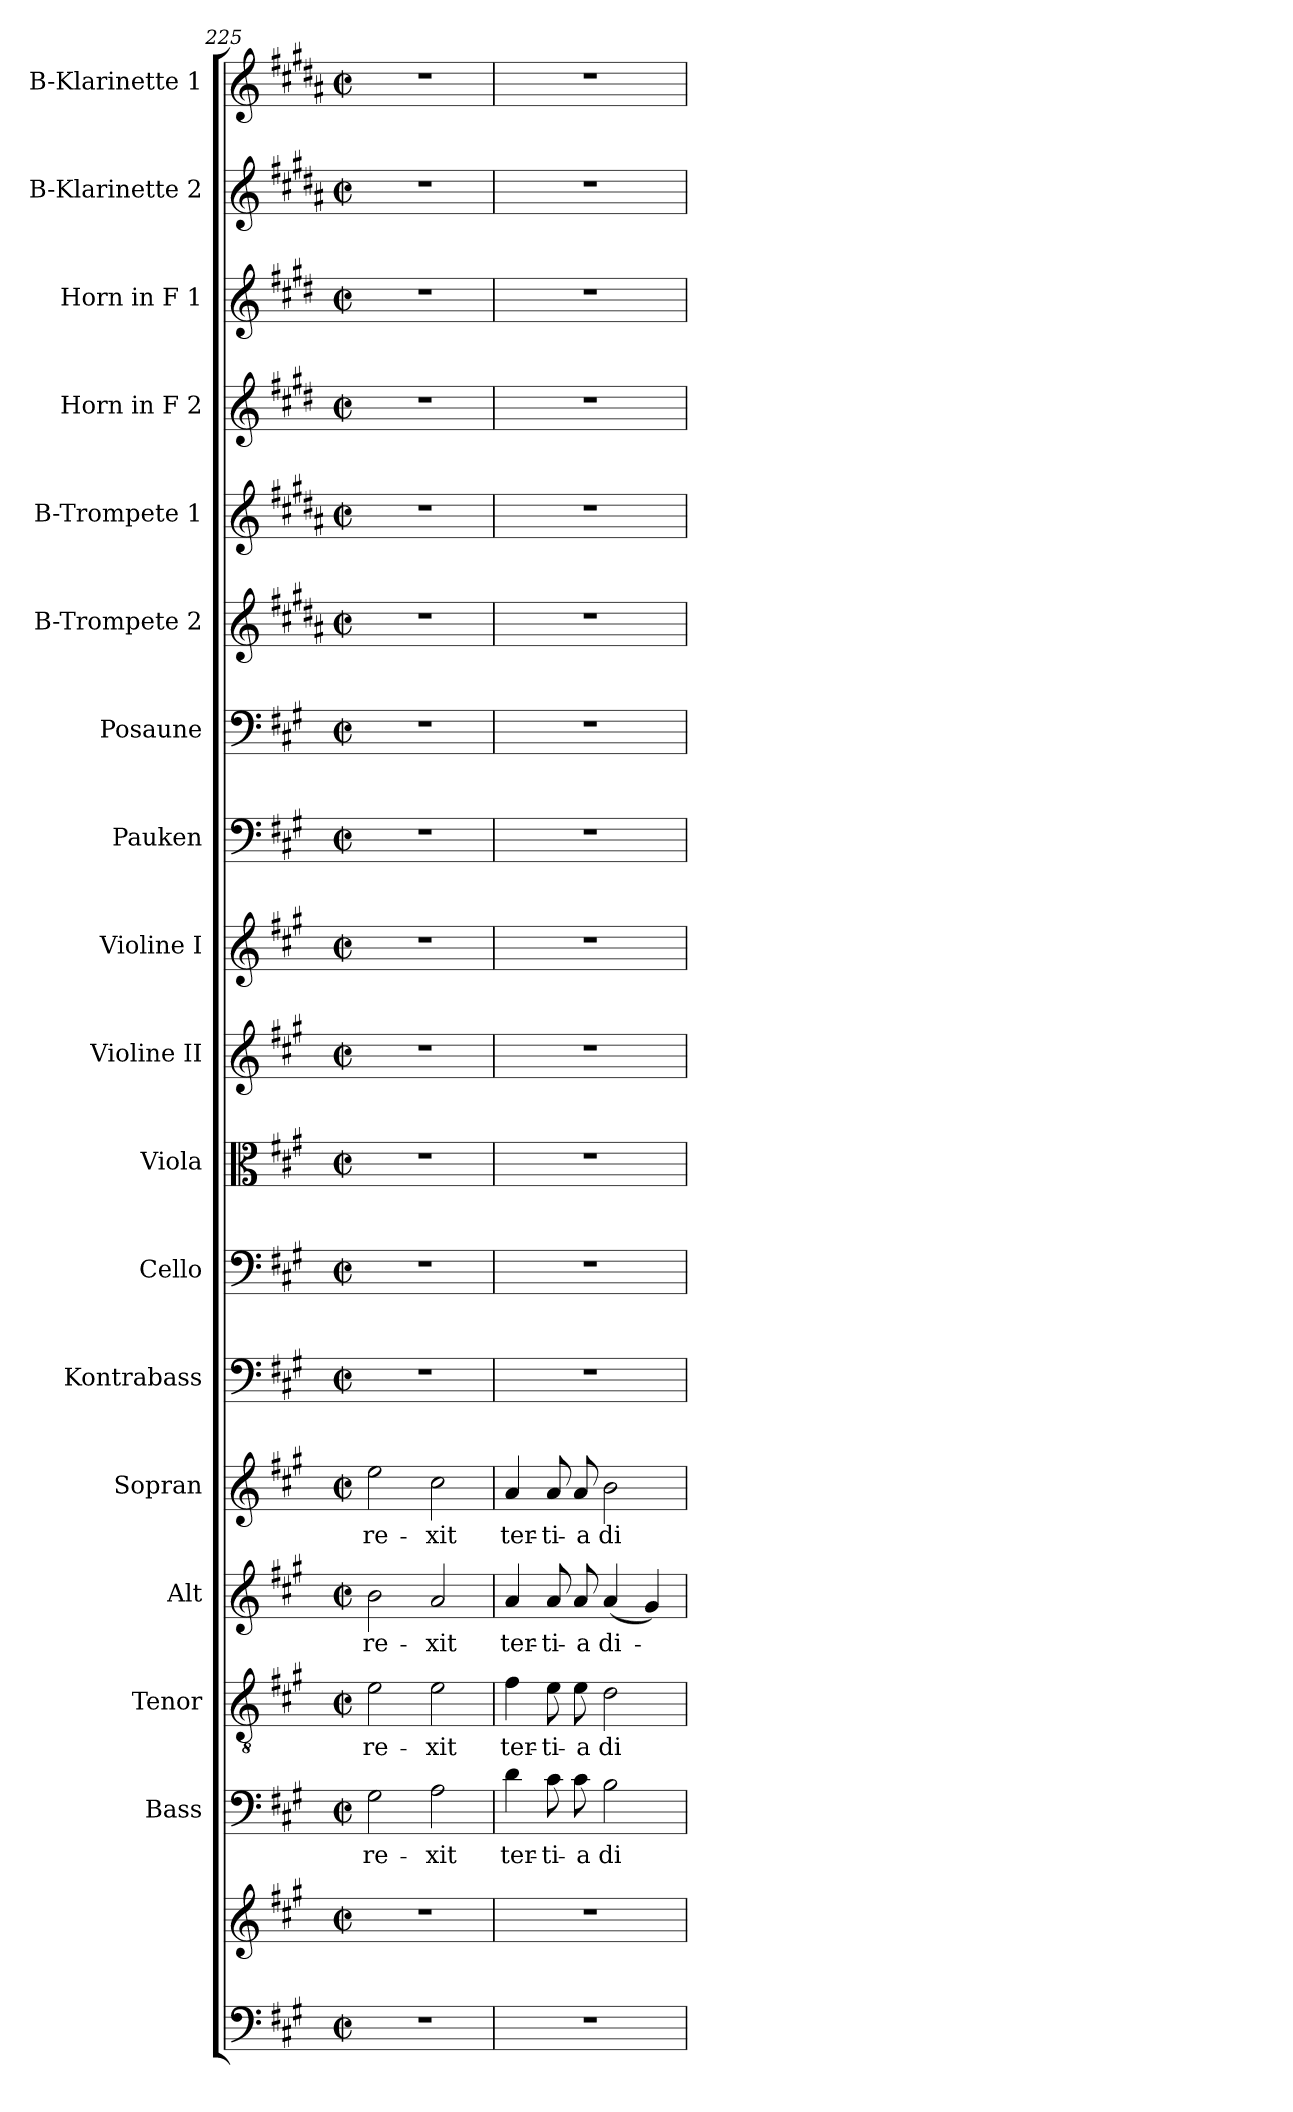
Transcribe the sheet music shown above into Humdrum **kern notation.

**kern	**kern	**kern	**text	**kern	**text	**kern	**text	**kern	**text	**kern	**kern	**kern	**kern	**kern	**kern	**kern	**kern	**kern	**kern	**kern	**kern	**kern
*part18	*part18	*part17	*part17	*part16	*part16	*part15	*part15	*part14	*part14	*part13	*part12	*part11	*part10	*part9	*part8	*part7	*part6	*part5	*part4	*part3	*part2	*part1
*staff19	*staff18	*staff17	*staff17	*staff16	*staff16	*staff15	*staff15	*staff14	*staff14	*staff13	*staff12	*staff11	*staff10	*staff9	*staff8	*staff7	*staff6	*staff5	*staff4	*staff3	*staff2	*staff1
*	*	*I"Bass	*	*I"Tenor	*	*I"Alt	*	*I"Sopran	*	*I"Kontrabass	*I"Cello	*I"Viola	*I"Violine II	*I"Violine I	*I"Pauken	*I"Posaune	*I"B-Trompete 2	*I"B-Trompete 1	*I"Horn in F 2	*I"Horn in F 1	*I"B-Klarinette 2	*I"B-Klarinette 1
*	*	*I'B.	*	*I'T.	*	*I'A.	*	*I'S.	*	*I'Kb.	*	*I'Vla.	*I'Vl. II	*I'Vl. I	*I'Pk.	*I'Pos.	*I'B Trp. 2	*I'B Trp. 1	*	*	*I'B Kl. 2	*I'B Kl. 1
!!LO:PB:g=z
*clefF4	*clefG2	*clefF4	*	*clefGv2	*	*clefG2	*	*clefG2	*	*clefF4	*clefF4	*clefC3	*clefG2	*clefG2	*clefF4	*clefF4	*clefG2	*clefG2	*clefG2	*clefG2	*clefG2	*clefG2
*	*	*	*	*	*	*	*	*	*	*ITrd7c12	*	*	*	*	*	*	*ITrd1c2	*ITrd1c2	*ITrd4c7	*ITrd4c7	*ITrd1c2	*ITrd1c2
*k[f#c#g#]	*k[f#c#g#]	*k[f#c#g#]	*	*k[f#c#g#]	*	*k[f#c#g#]	*	*k[f#c#g#]	*	*k[f#c#g#]	*k[f#c#g#]	*k[f#c#g#]	*k[f#c#g#]	*k[f#c#g#]	*k[f#c#g#]	*k[f#c#g#]	*k[f#c#g#]	*k[f#c#g#]	*k[f#c#g#]	*k[f#c#g#]	*k[f#c#g#]	*k[f#c#g#]
*A:	*A:	*A:	*	*A:	*	*A:	*	*A:	*	*A:	*A:	*A:	*A:	*A:	*A:	*A:	*A:	*A:	*A:	*A:	*A:	*A:
*M2/2	*M2/2	*M2/2	*	*M2/2	*	*M2/2	*	*M2/2	*	*M2/2	*M2/2	*M2/2	*M2/2	*M2/2	*M2/2	*M2/2	*M2/2	*M2/2	*M2/2	*M2/2	*M2/2	*M2/2
*met(c|)	*met(c|)	*met(c|)	*	*met(c|)	*	*met(c|)	*	*met(c|)	*	*met(c|)	*met(c|)	*met(c|)	*met(c|)	*met(c|)	*met(c|)	*met(c|)	*met(c|)	*met(c|)	*met(c|)	*met(c|)	*met(c|)	*met(c|)
=225	=225	=225	=225	=225	=225	=225	=225	=225	=225	=225	=225	=225	=225	=225	=225	=225	=225	=225	=225	=225	=225	=225
!	!	!	!LO:LY:b	!	!LO:LY:b	!	!LO:LY:b	!	!LO:LY:b	!	!	!	!	!	!	!	!	!	!	!	!	!
1r	1r	2G#\	-re-	2e\	-re-	2b\	-re-	2ee\	-re-	1r	1r	1r	1r	1r	1r	1r	1r	1r	1r	1r	1r	1r
!	!	!	!LO:LY:b	!	!LO:LY:b	!	!LO:LY:b	!	!LO:LY:b	!	!	!	!	!	!	!	!	!	!	!	!	!
.	.	2A\	-xit	2e\	-xit	2a/	-xit	2cc#\	-xit	.	.	.	.	.	.	.	.	.	.	.	.	.
=226	=226	=226	=226	=226	=226	=226	=226	=226	=226	=226	=226	=226	=226	=226	=226	=226	=226	=226	=226	=226	=226	=226
!	!	!	!LO:LY:b	!	!LO:LY:b	!	!LO:LY:b	!	!LO:LY:b	!	!	!	!	!	!	!	!	!	!	!	!	!
1r	1r	4d\	ter-	4f#\	ter-	4a/	ter-	4a/	ter-	1r	1r	1r	1r	1r	1r	1r	1r	1r	1r	1r	1r	1r
!	!	!	!LO:LY:b	!	!LO:LY:b	!	!LO:LY:b	!	!LO:LY:b	!	!	!	!	!	!	!	!	!	!	!	!	!
.	.	8c#\	-ti-	8e\	-ti-	8a/	-ti-	8a/	-ti-	.	.	.	.	.	.	.	.	.	.	.	.	.
!	!	!	!LO:LY:b	!	!LO:LY:b	!	!LO:LY:b	!	!LO:LY:b	!	!	!	!	!	!	!	!	!	!	!	!	!
.	.	8c#\	-a	8e\	-a	8a/	-a	8a/	-a	.	.	.	.	.	.	.	.	.	.	.	.	.
!	!	!	!LO:LY:b	!	!LO:LY:b	!	!LO:LY:b	!	!LO:LY:b	!	!	!	!	!	!	!	!	!	!	!	!	!
.	.	2B\	di-	2d\	di-	(<4a/	di-	2b\	di-	.	.	.	.	.	.	.	.	.	.	.	.	.
.	.	.	.	.	.	4g#/)	.	.	.	.	.	.	.	.	.	.	.	.	.	.	.	.
=	=	=	=	=	=	=	=	=	=	=	=	=	=	=	=	=	=	=	=	=	=	=
*-	*-	*-	*-	*-	*-	*-	*-	*-	*-	*-	*-	*-	*-	*-	*-	*-	*-	*-	*-	*-	*-	*-
